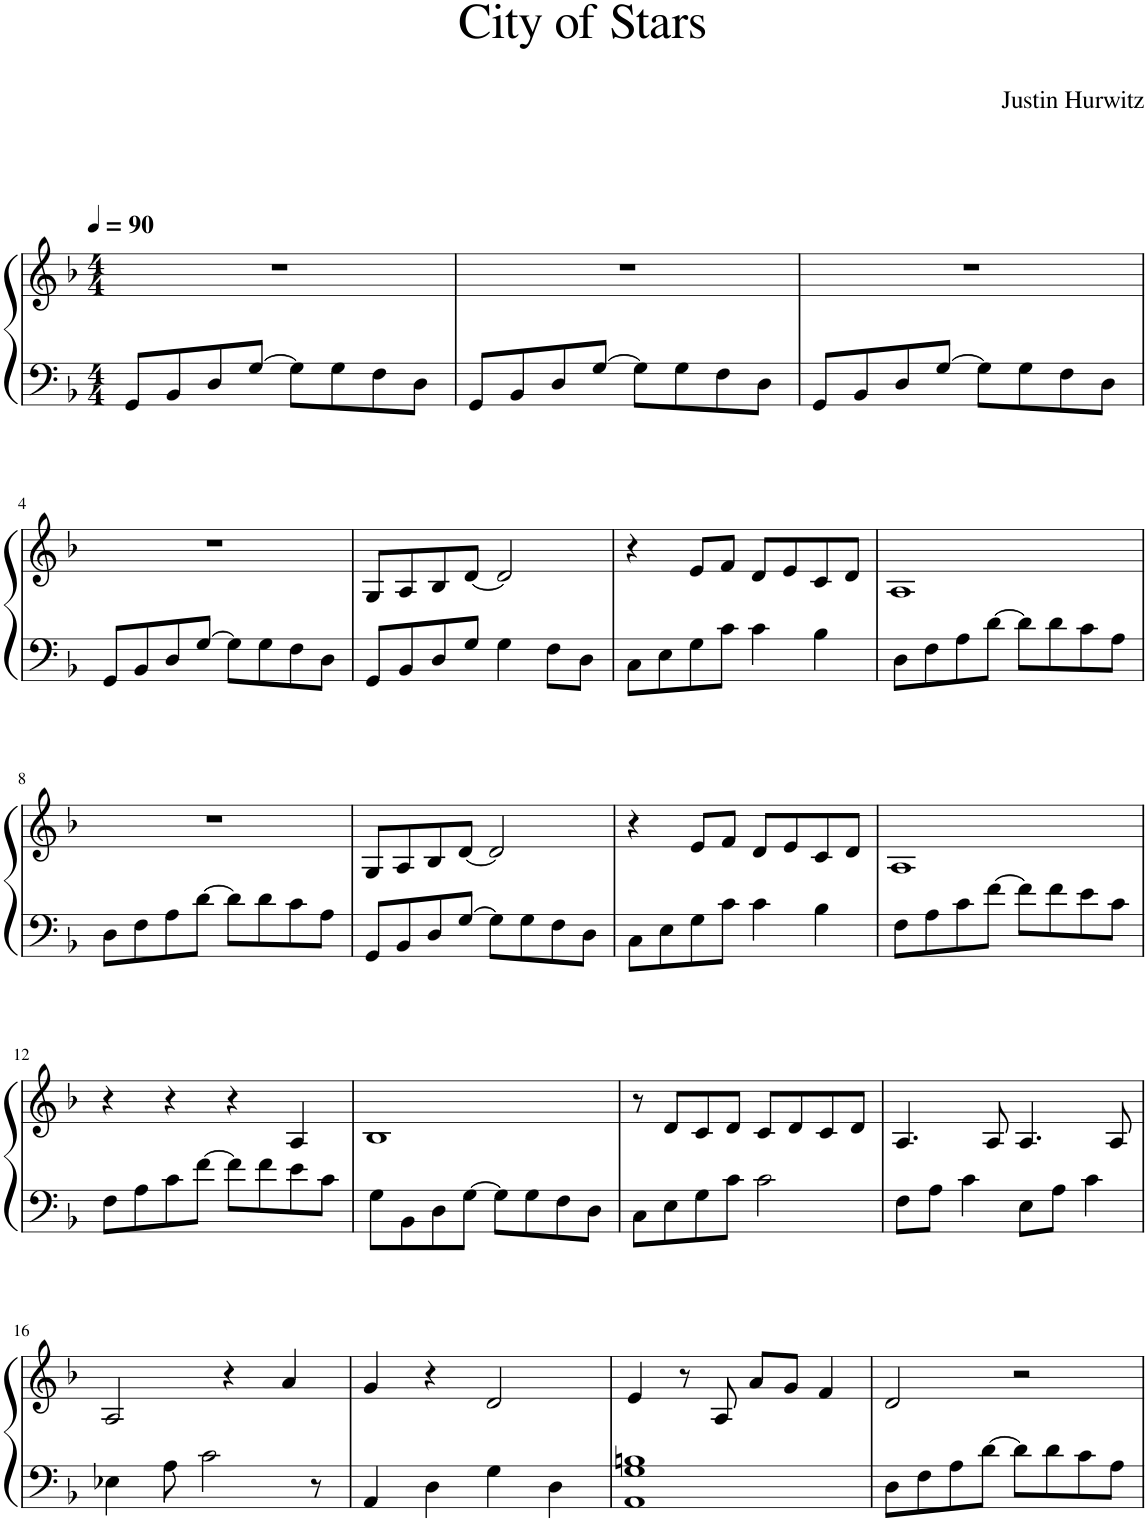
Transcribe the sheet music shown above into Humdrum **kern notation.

**kern	**kern
*part1	*part1
*staff2	*staff1
*I"Piano	*
*I'Pno.	*
*clefF4	*clefG2
*k[b-]	*k[b-]
*M4/4	*M4/4
*MM90	*MM90
=1	=1
8GG/L	1r
8BB-/	.
8D/	.
[8G/J	.
8G\L]	.
8G\	.
8F\	.
8D\J	.
=2	=2
8GG/L	1r
8BB-/	.
8D/	.
[8G/J	.
8G\L]	.
8G\	.
8F\	.
8D\J	.
=3	=3
8GG/L	1r
8BB-/	.
8D/	.
[8G/J	.
8G\L]	.
8G\	.
8F\	.
8D\J	.
!!LO:LB:g=z
=4	=4
8GG/L	1r
8BB-/	.
8D/	.
[8G/J	.
8G\L]	.
8G\	.
8F\	.
8D\J	.
=5	=5
8GG/L	8G/L
8BB-/	8A/
8D/	8B-/
8G/J	[8d/J
4G\	2d/]
8F\L	.
8D\J	.
=6	=6
8C\L	4r
8E\	.
8G\	8e/L
8c\J	8f/J
4c\	8d/L
.	8e/
4B-\	8c/
.	8d/J
=7	=7
8D\L	1A
8F\	.
8A\	.
[8d\J	.
8d\L]	.
8d\	.
8c\	.
8A\J	.
!!LO:LB:g=z
=8	=8
8D\L	1r
8F\	.
8A\	.
[8d\J	.
8d\L]	.
8d\	.
8c\	.
8A\J	.
=9	=9
8GG/L	8G/L
8BB-/	8A/
8D/	8B-/
[8G/J	[8d/J
8G\L]	2d/]
8G\	.
8F\	.
8D\J	.
=10	=10
8C\L	4r
8E\	.
8G\	8e/L
8c\J	8f/J
4c\	8d/L
.	8e/
4B-\	8c/
.	8d/J
=11	=11
8F\L	1A
8A\	.
8c\	.
[8f\J	.
8f\L]	.
8f\	.
8e\	.
8c\J	.
!!LO:LB:g=z
=12	=12
8F\L	4r
8A\	.
8c\	4r
[8f\J	.
8f\L]	4r
8f\	.
8e\	4A/
8c\J	.
=13	=13
8G\L	1B-
8BB-\	.
8D\	.
[8G\J	.
8G\L]	.
8G\	.
8F\	.
8D\J	.
=14	=14
8C\L	8r
8E\	8d/L
8G\	8c/
8c\J	8d/J
2c\	8c/L
.	8d/
.	8c/
.	8d/J
=15	=15
8F\L	4.A/
8A\J	.
4c\	.
.	8A/
8E\L	4.A/
8A\J	.
4c\	.
.	8A/
!!LO:LB:g=z
=16	=16
4E-X\	2A/
8A\	.
2c\	.
.	4r
.	4a/
8r	.
=17	=17
4AA/	4g/
4D\	4r
4G\	2d/
4D\	.
=18	=18
1AA 1G 1Bn	4e/
.	8r
.	8A/
.	8a/L
.	8g/J
.	4f/
=19	=19
8D\L	2d/
8F\	.
8A\	.
[8d\J	.
8d\L]	2r
8d\	.
8c\	.
8A\J	.
=	=
*-	*-
